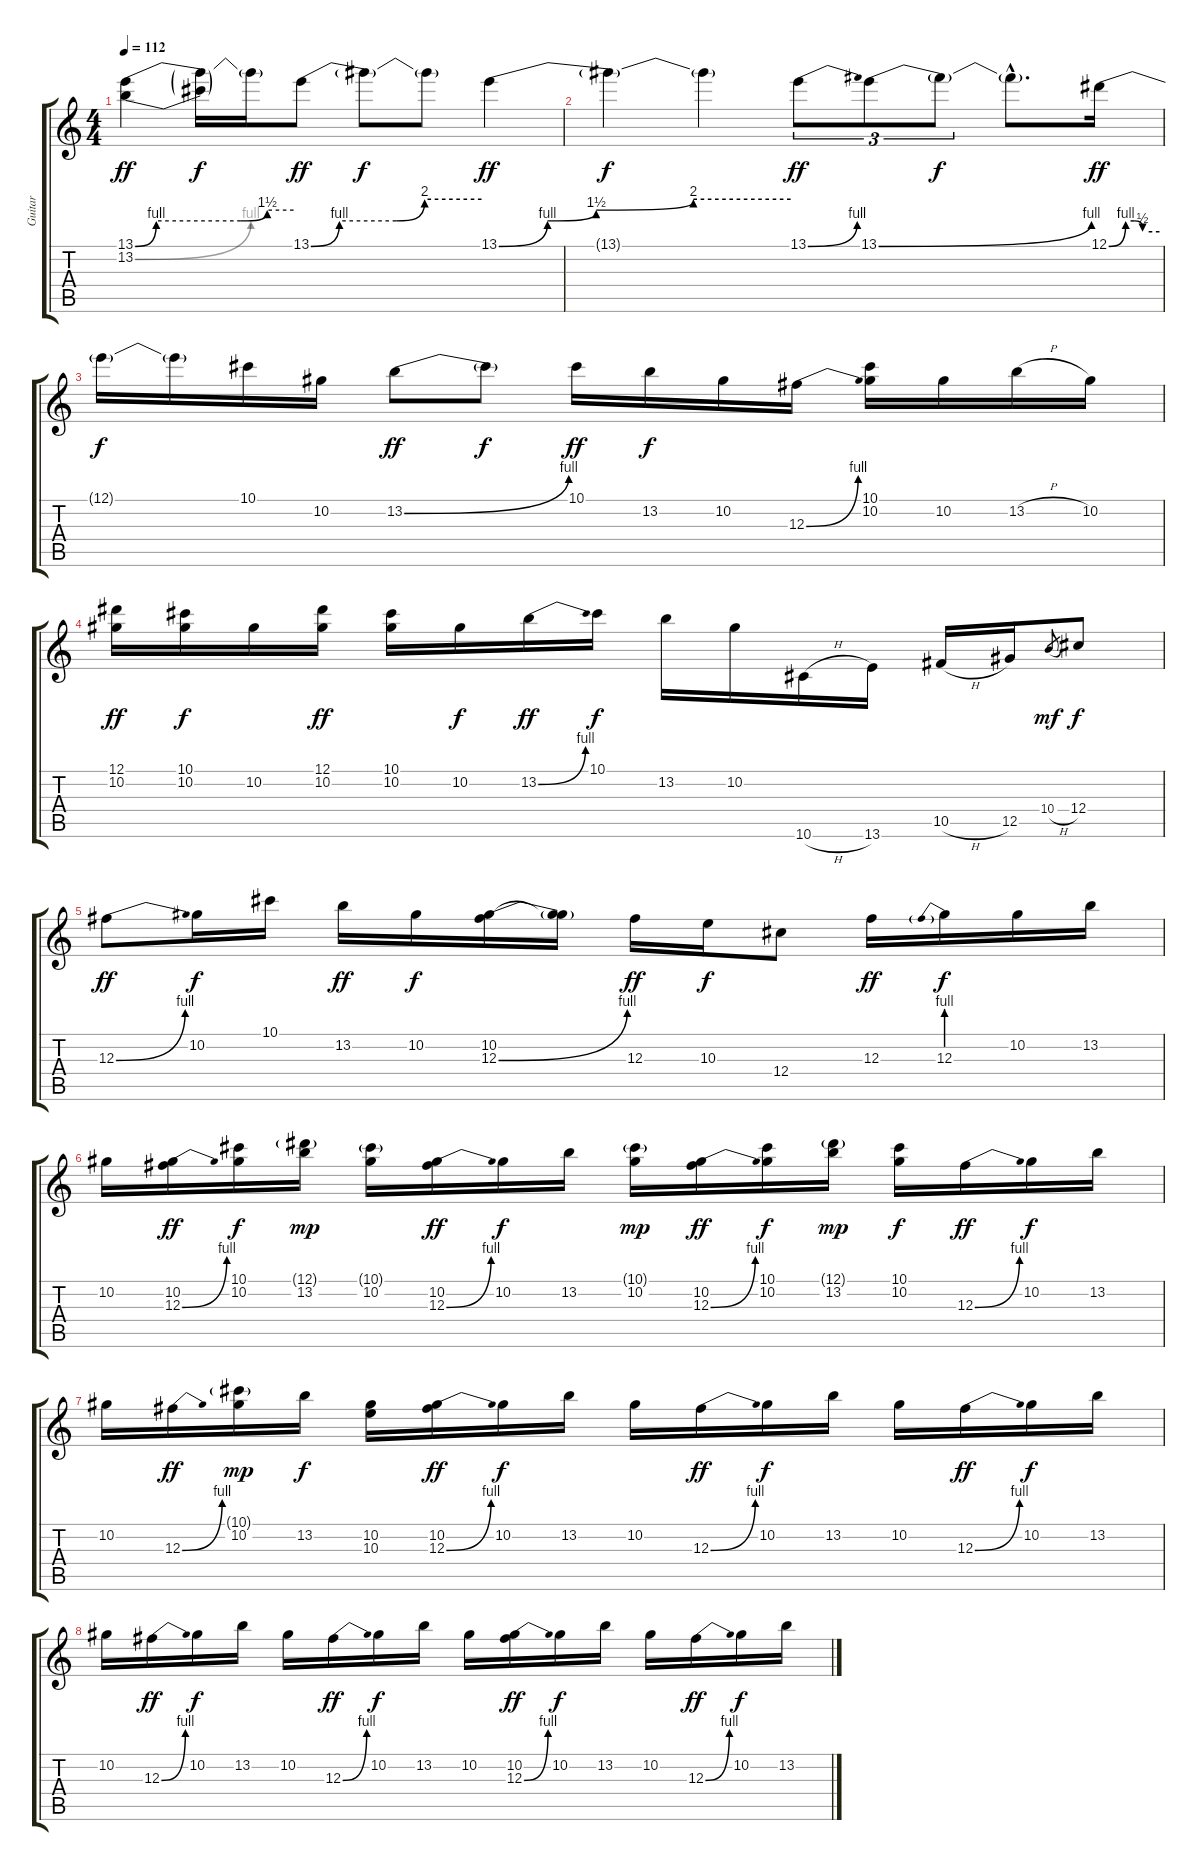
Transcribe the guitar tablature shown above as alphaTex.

\track ("Guitar" "Guitar") {instrument overdrivenguitar}
\staff {score tabs}
\tuning (Eb4 Bb3 Gb3 Db3 Ab2 Eb2) {hide}
\ts (4 4)
\tempo 112
\clef g2
\ks c
(13.1{be (custom 0 0 8 4 40 4 50 6 60 6)} 13.2{be (bend 0 0 60 4)}).4{dy ff} (13.1{t} 13.2{t}).16{dy f} 13.1{t}.16 13.1{be (custom 0 0 10 4 30 4 40 8 60 8)}.8{dy ff} 13.1{t}.8{dy f} 13.1{t}.8 13.1{be (custom 0 0 10 4 20 6 40 8 60 8)}.4{dy ff} |
13.1{t}.4{dy f} 13.1{t}.4 13.1{be (bend 0 0 60 4)}.8{tu (3 2) dy ff} 13.1{be (bend 0 0 60 4)}.8{tu (3 2)} 13.1{t}.8{tu (3 2) dy f} 13.1{hac t}.8{d} 12.1{be (custom 0 0 20 4 30 4 40 2 60 2)}.16{dy ff} |
12.1{t}.16{dy f} 12.1{t}.16 10.1.16 10.2.16 13.2{be (bend 0 0 60 4)}.8{dy ff} 13.2{t}.8{dy f} 10.1.16{dy ff} 13.2.16{dy f} 10.2.16 12.3{be (bend 0 0 60 4)}.16 (10.1 10.2).16 10.2.16 13.2{h}.16 10.2.16 |
(12.1 10.2).16{dy ff} (10.1 10.2).16{dy f} 10.2.16 (12.1 10.2).16{dy ff} (10.1 10.2).16 10.2.16{dy f} 13.2{be (bend 0 0 60 4)}.16{dy ff} 10.1.16{dy f} 13.2.16 10.2.16 10.6{h}.16 13.6.16 10.5{h}.16 12.5.16 10.4{h}.8{gr dy mf} 12.4.8{dy f} |
12.3{be (bend 0 0 60 4)}.8{dy ff} 10.2.16{dy f} 10.1.16 13.2.16{dy ff} 10.2.16{dy f} (10.2 12.3{be (bend 0 0 60 4)}).16 (10.2{t} 12.3{t}).16 12.3.16{dy ff} 10.3.16{dy f} 12.4.8 12.3.16{dy ff} 12.3{be (prebend 0 4 60 4)}.16{dy f} 10.2.16 13.2.16 |
10.2.16 (10.2 12.3{be (bend 0 0 60 4)}).16{dy ff} (10.1 10.2).16{dy f} (12.1{g} 13.2).16{dy mp} (10.1{g} 10.2).16 (10.2 12.3{be (bend 0 0 60 4)}).16{dy ff} 10.2.16{dy f} 13.2.16 (10.1{g} 10.2).16{dy mp} (10.2 12.3{be (bend 0 0 60 4)}).16{dy ff} (10.1 10.2).16{dy f} (12.1{g} 13.2).16{dy mp} (10.1 10.2).16{dy f} 12.3{be (bend 0 0 60 4)}.16{dy ff} 10.2.16{dy f} 13.2.16 |
10.2.16 12.3{be (bend 0 0 60 4)}.16{dy ff} (10.1{g} 10.2).16{dy mp} 13.2.16{dy f} (10.2 10.3).16 (10.2 12.3{be (bend 0 0 60 4)}).16{dy ff} 10.2.16{dy f} 13.2.16 10.2.16 12.3{be (bend 0 0 60 4)}.16{dy ff} 10.2.16{dy f} 13.2.16 10.2.16 12.3{be (bend 0 0 60 4)}.16{dy ff} 10.2.16{dy f} 13.2.16 |
10.2.16 12.3{be (bend 0 0 60 4)}.16{dy ff} 10.2.16{dy f} 13.2.16 10.2.16 12.3{be (bend 0 0 60 4)}.16{dy ff} 10.2.16{dy f} 13.2.16 10.2.16 (10.2 12.3{be (bend 0 0 60 4)}).16{dy ff} 10.2.16{dy f} 13.2.16 10.2.16 12.3{be (bend 0 0 60 4)}.16{dy ff} 10.2.16{dy f} 13.2.16
